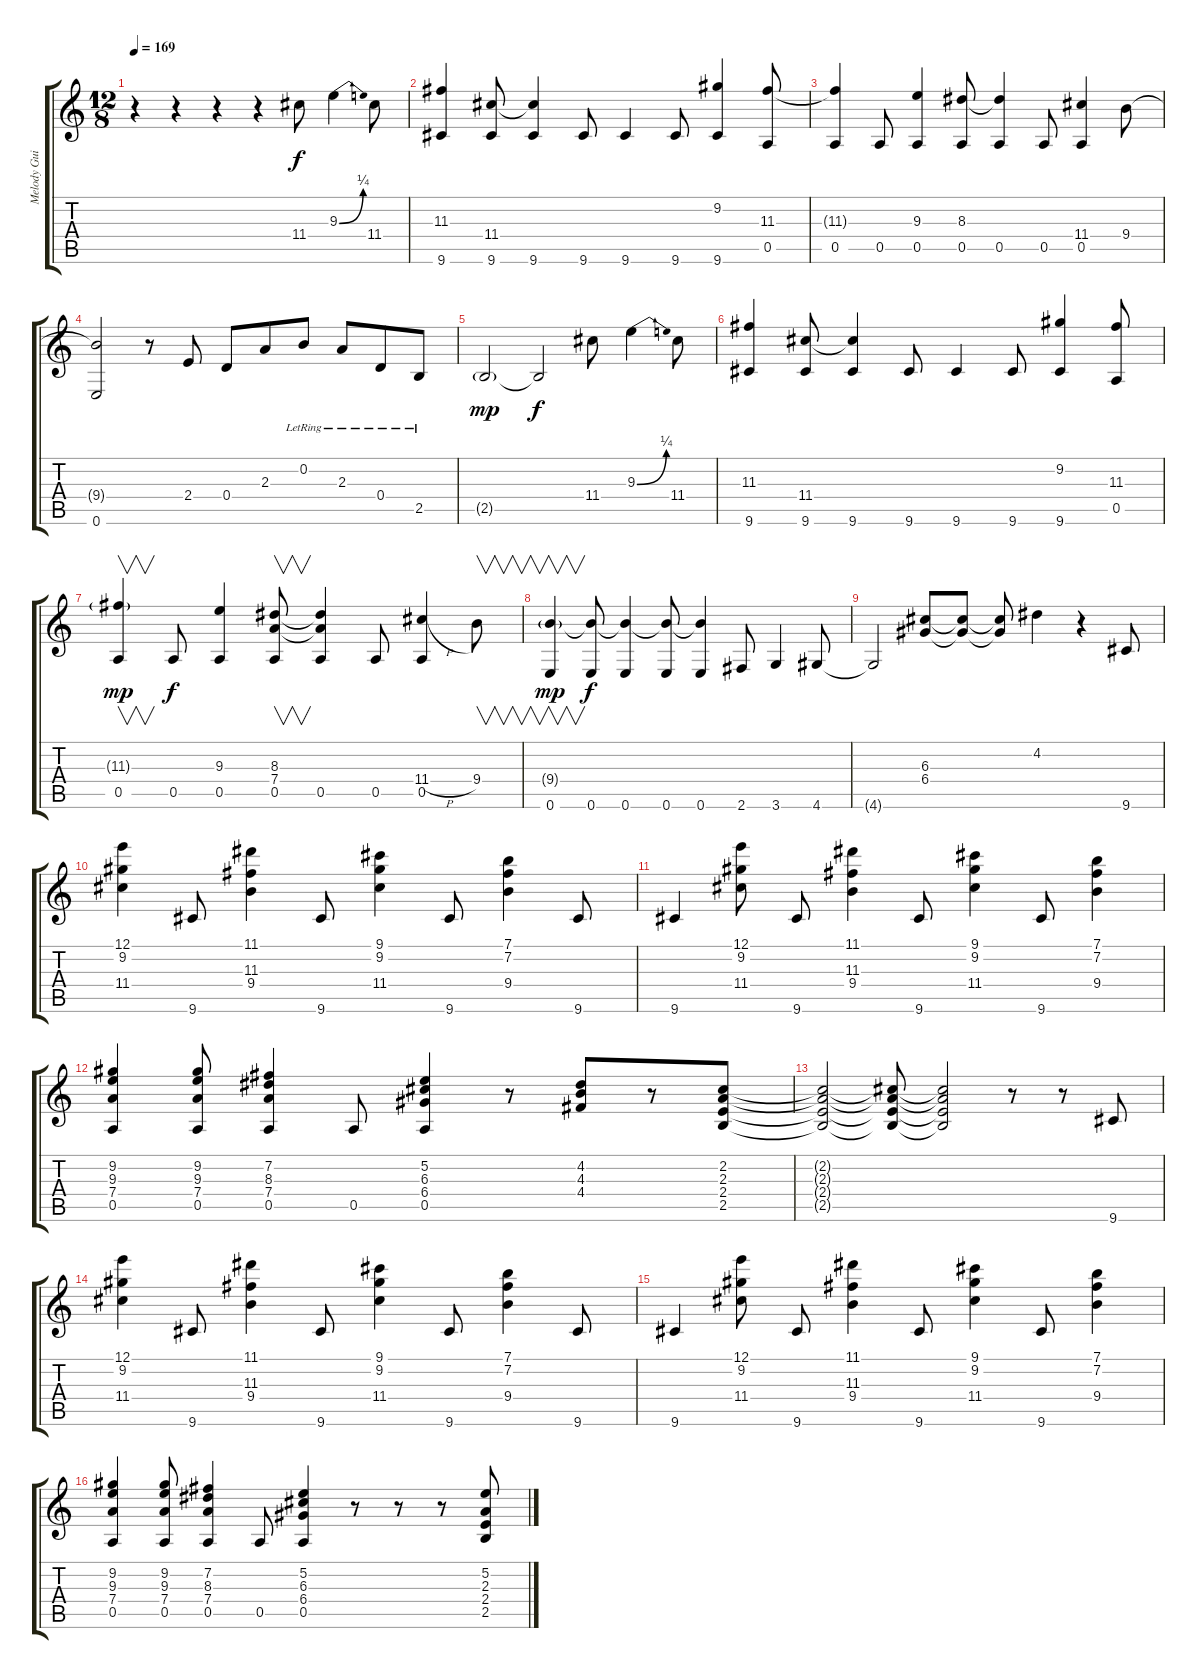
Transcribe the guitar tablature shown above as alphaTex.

\track ("Melody Guitar" "Melody Gui") {instrument electricguitarjazz}
\staff {score tabs}
\tuning (E4 B3 G3 D3 A2 E2) {hide}
\ts (12 8)
\tempo 169
\clef g2
\ks c
r.4{dy f instrument electricguitarjazz} r.4 r.4 r.4 11.4.8 9.3{be (bend 0 0 60 1)}.4 11.4.8 |
(11.3 9.6).4 (11.4 9.6).8 (11.4{t} 9.6).4 9.6.8 9.6.4 9.6.8 (9.2 9.6).4 (11.3 0.5).8 |
(11.3{t} 0.5).4 0.5.8 (9.3 0.5).4 (8.3 0.5).8 (8.3{t} 0.5).4 0.5.8 (11.4 0.5).4 9.4.8 |
(9.4{t} 0.6).2 r.8 2.4.8 0.4.8 2.3.8 0.2{lr}.8 2.3{lr}.8 0.4{lr}.8 2.5{lr}.8 |
2.5{g}.2{dy mp} 2.5{t}.2{dy f} 11.4.8 9.3{be (bend 0 0 60 1)}.4 11.4.8 |
(11.3 9.6).4 (11.4 9.6).8 (11.4{t} 9.6).4 9.6.8 9.6.4 9.6.8 (9.2 9.6).4 (11.3 0.5).8 |
(11.3{g} 0.5).4{v dy mp} 0.5.8{dy f} (9.3 0.5).4 (8.3 7.4 0.5).8{v} (8.3{t} 7.4{t} 0.5).4 0.5.8 (11.4{h} 0.5).4 9.4.8{v} |
(9.4{g} 0.6).4{v dy mp} (9.4{t} 0.6).8{dy f} (9.4{t} 0.6).4 (9.4{t} 0.6).8 (9.4{t} 0.6).4 2.6.8 3.6.4 4.6.8 |
4.6{t}.2 (6.3 6.4).8 (6.3{t} 6.4{t}).8 (6.3{t} 6.4{t}).8 4.2.4 r.4 9.6.8 |
(12.1 9.2 11.4).4 9.6.8 (11.1 11.3 9.4).4 9.6.8 (9.1 9.2 11.4).4 9.6.8 (7.1 7.2 9.4).4 9.6.8 |
9.6.4 (12.1 9.2 11.4).8 9.6.8 (11.1 11.3 9.4).4 9.6.8 (9.1 9.2 11.4).4 9.6.8 (7.1 7.2 9.4).4 |
(9.2 9.3 7.4 0.5).4 (9.2 9.3 7.4 0.5).8 (7.2 8.3 7.4 0.5).4 0.5.8 (5.2 6.3 6.4 0.5).4 r.8 (4.2 4.3 4.4).8 r.8 (2.2 2.3 2.4 2.5).8 |
(2.2{t} 2.3{t} 2.4{t} 2.5{t}).2 (2.2{t} 2.3{t} 2.4{t} 2.5{t}).8 (2.2{t} 2.3{t} 2.4{t} 2.5{t}).2 r.8 r.8 9.6.8 |
(12.1 9.2 11.4).4 9.6.8 (11.1 11.3 9.4).4 9.6.8 (9.1 9.2 11.4).4 9.6.8 (7.1 7.2 9.4).4 9.6.8 |
9.6.4 (12.1 9.2 11.4).8 9.6.8 (11.1 11.3 9.4).4 9.6.8 (9.1 9.2 11.4).4 9.6.8 (7.1 7.2 9.4).4 |
(9.2 9.3 7.4 0.5).4 (9.2 9.3 7.4 0.5).8 (7.2 8.3 7.4 0.5).4 0.5.8 (5.2 6.3 6.4 0.5).4 r.8 r.8 r.8 (5.2 2.3 2.4 2.5).8
